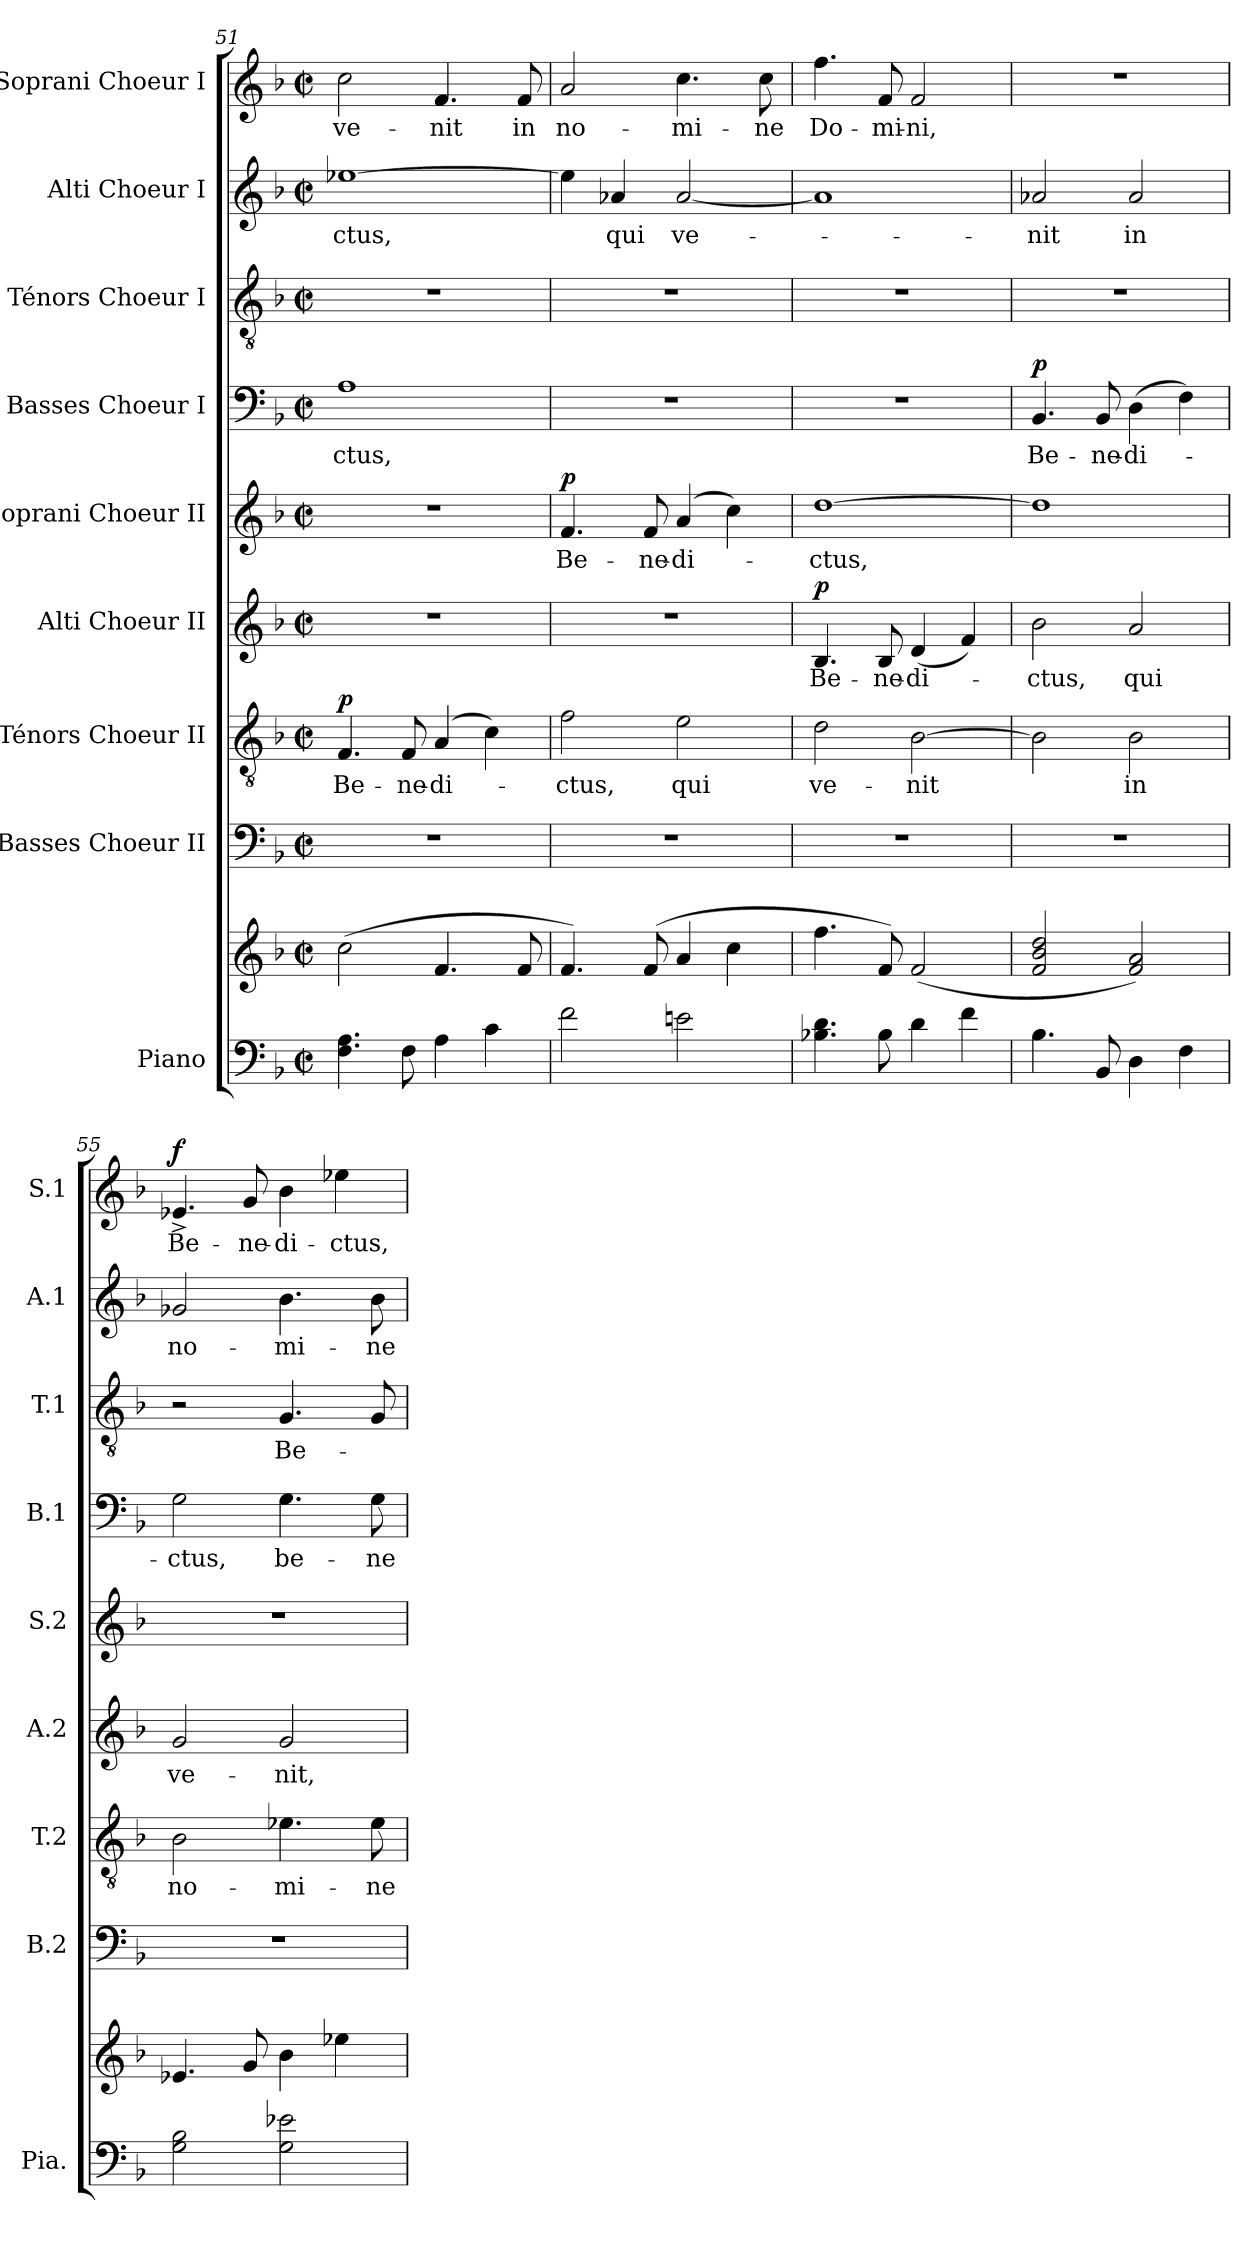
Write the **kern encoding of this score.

**kern	**kern	**kern	**kern	**text	**dynam	**kern	**text	**dynam	**kern	**text	**dynam	**kern	**text	**dynam	**kern	**text	**kern	**text	**kern	**text	**dynam
*part9	*part9	*part8	*part7	*part7	*part7	*part6	*part6	*part6	*part5	*part5	*part5	*part4	*part4	*part4	*part3	*part3	*part2	*part2	*part1	*part1	*part1
*staff10	*staff9	*staff8	*staff7	*staff7	*staff7	*staff6	*staff6	*staff6	*staff5	*staff5	*staff5	*staff4	*staff4	*staff4	*staff3	*staff3	*staff2	*staff2	*staff1	*staff1	*staff1
*I"Piano	*	*I"Basses Choeur II	*I"Ténors Choeur II	*	*	*I"Alti Choeur II	*	*	*I"Soprani Choeur II	*	*	*I"Basses Choeur I	*	*	*I"Ténors Choeur I	*	*I"Alti Choeur I	*	*I"Soprani Choeur I	*	*
*I'Pia.	*	*I'B.2	*I'T.2	*	*	*I'A.2	*	*	*I'S.2	*	*	*I'B.1	*	*	*I'T.1	*	*I'A.1	*	*I'S.1	*	*
*clefF4	*clefG2	*clefF4	*clefGv2	*	*	*clefG2	*	*	*clefG2	*	*	*clefF4	*	*	*clefGv2	*	*clefG2	*	*clefG2	*	*
*	*	*	*	*	*	*	*	*	*	*	*	*	*	*	*	*	*ITrd2c3	*	*	*	*
*k[b-]	*k[b-]	*k[b-]	*k[b-]	*	*	*k[b-]	*	*	*k[b-]	*	*	*k[b-]	*	*	*k[b-]	*	*k[f#c#]	*	*k[b-]	*	*
*M2/2	*M2/2	*M2/2	*M2/2	*	*	*M2/2	*	*	*M2/2	*	*	*M2/2	*	*	*M2/2	*	*M2/2	*	*M2/2	*	*
*met(c|)	*met(c|)	*met(c|)	*met(c|)	*	*	*met(c|)	*	*	*met(c|)	*	*	*met(c|)	*	*	*met(c|)	*	*met(c|)	*	*met(c|)	*	*
=51	=51	=51	=51	=51	=51	=51	=51	=51	=51	=51	=51	=51	=51	=51	=51	=51	=51	=51	=51	=51	=51
!	!	!	!	!	!LO:DY:a	!	!	!	!	!	!	!	!	!	!	!	!	!	!	!	!
4.F\ 4.A\	(2cc\	1r	4.F/	Be-	p	1r	.	.	1r	.	.	1A	-ctus,	.	1r	.	[1ccni	-ctus,	2cc\	ve-	.
8F\	.	.	8F/	-ne-	.	.	.	.	.	.	.	.	.	.	.	.	.	.	.	.	.
4A\	4.f/	.	(4A/	-di-	.	.	.	.	.	.	.	.	.	.	.	.	.	.	4.f/	-nit	.
4c\	.	.	4c\)	.	.	.	.	.	.	.	.	.	.	.	.	.	.	.	.	.	.
.	8f/	.	.	.	.	.	.	.	.	.	.	.	.	.	.	.	.	.	8f/	in	.
=52	=52	=52	=52	=52	=52	=52	=52	=52	=52	=52	=52	=52	=52	=52	=52	=52	=52	=52	=52	=52	=52
!	!	!	!	!	!	!	!	!	!	!	!LO:DY:a	!	!	!	!	!	!	!	!	!	!
2f\	4.f/)	1r	2f\	-ctus,	.	1r	.	.	4.f/	Be-	p	1r	.	.	1r	.	4cci\]	.	2a/	no-	.
.	.	.	.	.	.	.	.	.	.	.	.	.	.	.	.	.	4fni/	qui	.	.	.
.	(8f/	.	.	.	.	.	.	.	8f/	-ne-	.	.	.	.	.	.	.	.	.	.	.
2en\	4a/	.	2e\	qui	.	.	.	.	(4a/	-di-	.	.	.	.	.	.	[2fi/	ve-	4.cc\	-mi-	.
.	4cc\	.	.	.	.	.	.	.	4cc\)	.	.	.	.	.	.	.	.	.	.	.	.
.	.	.	.	.	.	.	.	.	.	.	.	.	.	.	.	.	.	.	8cc\	-ne	.
=53	=53	=53	=53	=53	=53	=53	=53	=53	=53	=53	=53	=53	=53	=53	=53	=53	=53	=53	=53	=53	=53
!	!	!	!	!	!	!	!	!LO:DY:a	!	!	!	!	!	!	!	!	!	!	!	!	!
4.B-X\ 4.d\	4.ff\	1r	2d\	ve-	.	4.B-i/	Be-	p	[1dd	-ctus,	.	1r	.	.	1r	.	1fi]	.	4.ff\	Do-	.
8B-\	8f/)	.	.	.	.	8B-i/	-ne-	.	.	.	.	.	.	.	.	.	.	.	8f/	-mi-	.
4d\	(>2f/	.	[2B-\	-nit	.	(4di/	-di-	.	.	.	.	.	.	.	.	.	.	.	2f/	-ni,	.
4f\	.	.	.	.	.	4fi/)	.	.	.	.	.	.	.	.	.	.	.	.	.	.	.
=54	=54	=54	=54	=54	=54	=54	=54	=54	=54	=54	=54	=54	=54	=54	=54	=54	=54	=54	=54	=54	=54
!	!	!	!	!	!	!	!	!	!	!	!	!	!	!LO:DY:a	!	!	!	!	!	!	!
4.B-\	2f/ 2b-/ 2dd/	1r	2B-\]	.	.	2b-i\	-ctus,	.	1dd]	.	.	4.BB-/	Be-	p	1r	.	2fni/	-nit	1r	.	.
8BB-/	.	.	.	.	.	.	.	.	.	.	.	8BB-/	-ne-	.	.	.	.	.	.	.	.
4D\	2f/ 2a/)	.	2B-\	in	.	2ai/	qui	.	.	.	.	(4D\	-di-	.	.	.	2fi/	in	.	.	.
4F\	.	.	.	.	.	.	.	.	.	.	.	4F\)	.	.	.	.	.	.	.	.	.
=55	=55	=55	=55	=55	=55	=55	=55	=55	=55	=55	=55	=55	=55	=55	=55	=55	=55	=55	=55	=55	=55
!	!	!	!	!	!	!	!	!	!	!	!	!	!	!	!	!	!	!	!	!	!LO:DY:a
2G\ 2B-\	4.e-X/	1r	2B-\	no-	.	2gi/	ve-	.	1r	.	.	2G\	-ctus,	.	2r	.	2e-Xi/	no-	4.e-X^/	Be-	f
.	8g/	.	.	.	.	.	.	.	.	.	.	.	.	.	.	.	.	.	8g/	-ne-	.
2G\ 2e-X\	4b-\	.	4.e-X\	-mi-	.	2gi/	-nit,	.	.	.	.	4.G\	be-	.	4.G/	Be-	4.gi\	-mi-	4b-\	-di-	.
.	4ee-X\	.	.	.	.	.	.	.	.	.	.	.	.	.	.	.	.	.	4ee-X\	-ctus,	.
.	.	.	8e-\	-ne	.	.	.	.	.	.	.	8G\	-ne-	.	8G/	.	8gi\	-ne	.	.	.
=	=	=	=	=	=	=	=	=	=	=	=	=	=	=	=	=	=	=	=	=	=
*-	*-	*-	*-	*-	*-	*-	*-	*-	*-	*-	*-	*-	*-	*-	*-	*-	*-	*-	*-	*-	*-
